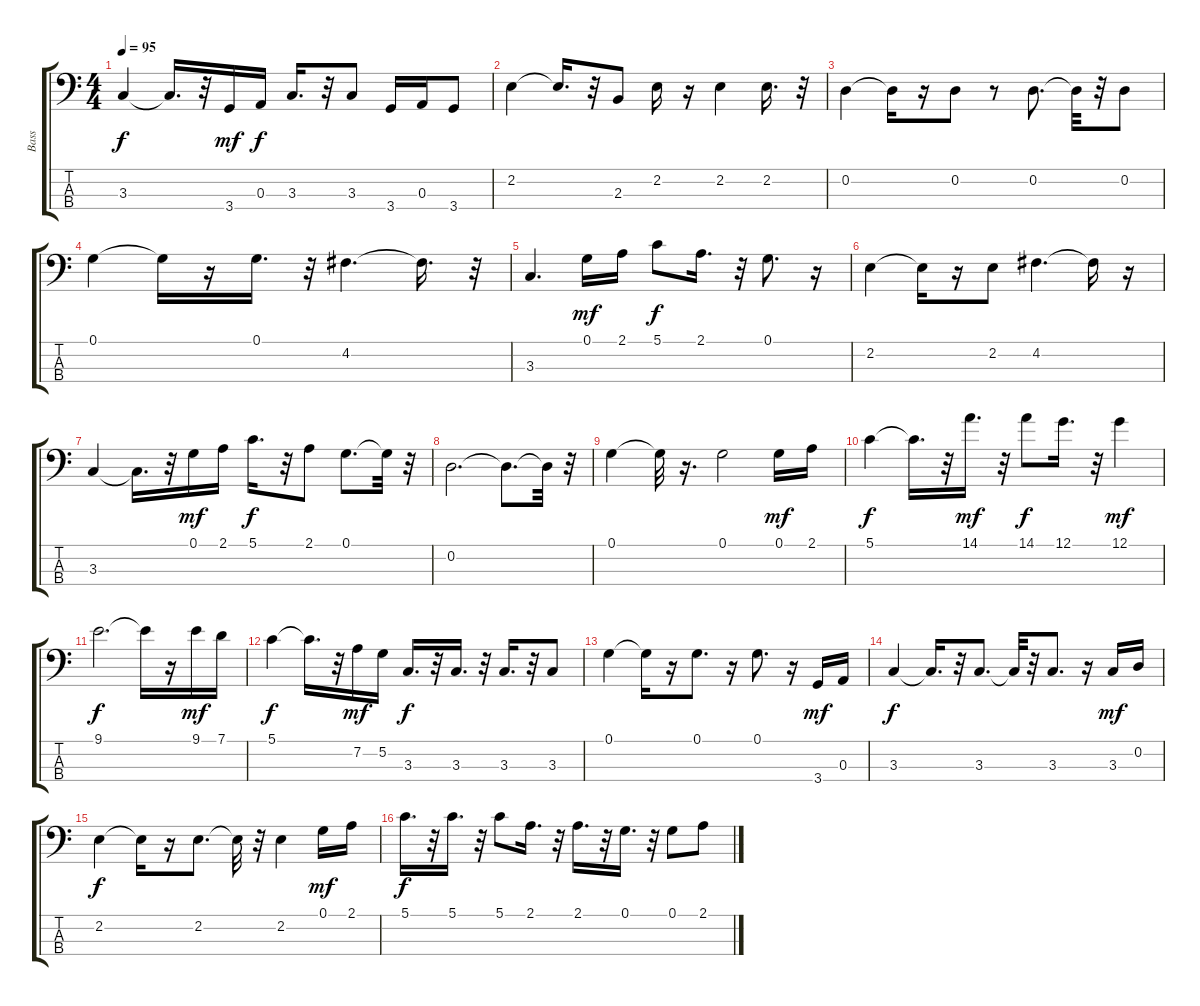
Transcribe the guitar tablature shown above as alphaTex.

\track ("Bass" "Bass") {instrument electricbassfinger}
\staff {score tabs}
\tuning (G2 D2 A1 E1) {hide}
\ts (4 4)
\tempo 95
\clef f4
\ks c
3.3.4{dy f} 3.3{t}.16{d} r.32 3.4.16{dy mf} 0.3.16{dy f} 3.3.16{d} r.32 3.3.8 3.4.16 0.3.16 3.4.8 |
2.2.4 2.2{t}.16{d} r.32 2.3.8 2.2.16 r.16 2.2.4 2.2.16{d} r.32 |
0.2.4 0.2{t}.16 r.16 0.2.8 r.8 0.2.8{d} 0.2{t}.32 r.32 0.2.8 |
0.1.4 0.1{t}.16 r.16 0.1.16{d} r.32 4.2.4{d} 4.2{t}.16{d} r.32 |
3.3.4{d} 0.1.16{dy mf} 2.1.16 5.1.8{dy f} 2.1.16{d} r.32 0.1.8{d} r.16 |
2.2.4 2.2{t}.16 r.16 2.2.8 4.2.4{d} 4.2{t}.16 r.16 |
3.3.4 3.3{t}.16{d} r.32 0.1.16{dy mf} 2.1.16 5.1.16{d dy f} r.32 2.1.8 0.1.8{d} 0.1{t}.32 r.32 |
0.2.2{d} 0.2{t}.8{d} 0.2{t}.32 r.32 |
0.1.4 0.1{t}.32 r.16{d} 0.1.2 0.1.16{dy mf} 2.1.16 |
5.1.4{dy f} 5.1{t}.16{d} r.32 14.1.16{d dy mf} r.32 14.1.8{dy f} 12.1.16{d} r.32 12.1.4{dy mf} |
9.1.2{d dy f} 9.1{t}.16 r.16 9.1.16{dy mf} 7.1.16 |
5.1.4{dy f} 5.1{t}.16{d} r.32 7.2.16{dy mf} 5.2.16 3.3.16{d dy f} r.32 3.3.16{d} r.32 3.3.16{d} r.32 3.3.8 |
0.1.4 0.1{t}.16 r.16 0.1.8{d} r.16 0.1.8{d} r.16 3.4.16{dy mf} 0.3.16 |
3.3.4{dy f} 3.3{t}.16{d} r.32 3.3.8{d} 3.3{t}.32 r.32 3.3.8{d} r.16 3.3.16{dy mf} 0.2.16 |
2.2.4{dy f} 2.2{t}.16 r.16 2.2.8{d} 2.2{t}.32 r.32 2.2.4 0.1.16{dy mf} 2.1.16 |
5.1.16{d dy f} r.32 5.1.16{d} r.32 5.1.8 2.1.16{d} r.32 2.1.16{d} r.32 0.1.16{d} r.32 0.1.8 2.1.8
